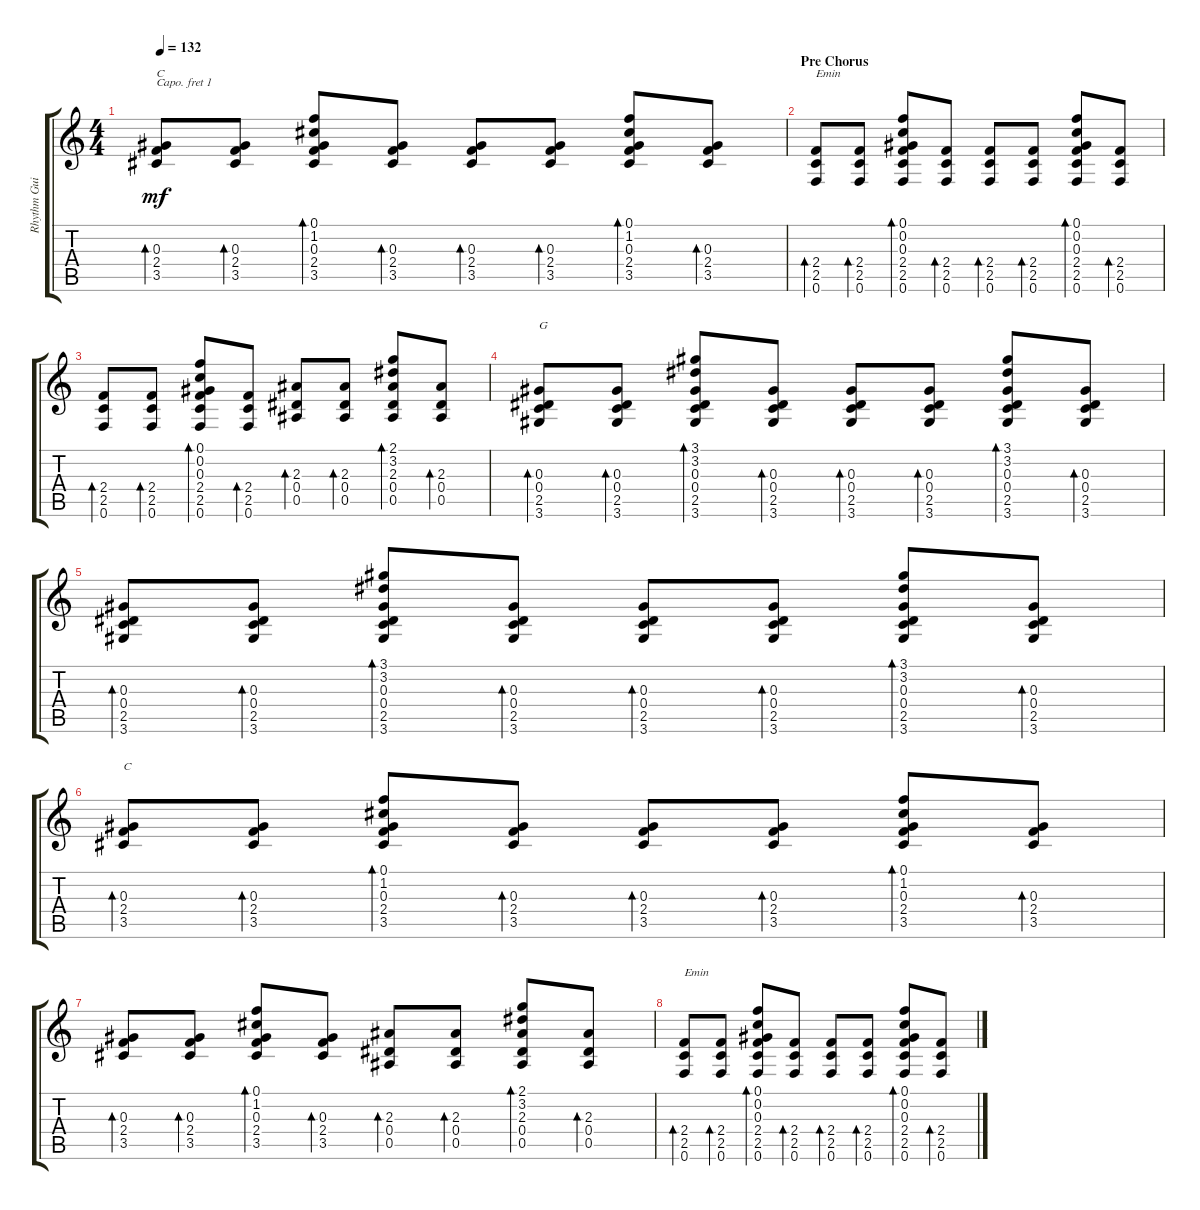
\track ("Rhythm Guitar" "Rhythm Gui") {instrument acousticguitarsteel}
\staff {score tabs}
\capo 1
\tuning (E4 B3 G3 D3 A2 E2) {hide}
\ts (4 4)
\tempo 132
\clef g2
\ks c
(0.3 2.4 3.5).8{bd 30 txt "C" dy mf} (0.3 2.4 3.5).8{bd 30} (0.1 1.2 0.3 2.4 3.5).8{bd 30} (0.3 2.4 3.5).8{bd 30} (0.3 2.4 3.5).8{bd 30} (0.3 2.4 3.5).8{bd 30} (0.1 1.2 0.3 2.4 3.5).8{bd 30} (0.3 2.4 3.5).8{bd 30} |
\section ("" "Pre Chorus")
(2.4 2.5 0.6).8{bd 30 txt "Emin"} (2.4 2.5 0.6).8{bd 30} (0.1 0.2 0.3 2.4 2.5 0.6).8{bd 30} (2.4 2.5 0.6).8{bd 30} (2.4 2.5 0.6).8{bd 30} (2.4 2.5 0.6).8{bd 30} (0.1 0.2 0.3 2.4 2.5 0.6).8{bd 30} (2.4 2.5 0.6).8{bd 30} |
(2.4 2.5 0.6).8{bd 30} (2.4 2.5 0.6).8{bd 30} (0.1 0.2 0.3 2.4 2.5 0.6).8{bd 30} (2.4 2.5 0.6).8{bd 30} (2.3 0.4 0.5).8{bd 30} (2.3 0.4 0.5).8{bd 30} (2.1 3.2 2.3 0.4 0.5).8{bd 30} (2.3 0.4 0.5).8{bd 30} |
(0.3 0.4 2.5 3.6).8{bd 30 txt "G"} (0.3 0.4 2.5 3.6).8{bd 30} (3.1 3.2 0.3 0.4 2.5 3.6).8{bd 30} (0.3 0.4 2.5 3.6).8{bd 30} (0.3 0.4 2.5 3.6).8{bd 30} (0.3 0.4 2.5 3.6).8{bd 30} (3.1 3.2 0.3 0.4 2.5 3.6).8{bd 30} (0.3 0.4 2.5 3.6).8{bd 30} |
(0.3 0.4 2.5 3.6).8{bd 30} (0.3 0.4 2.5 3.6).8{bd 30} (3.1 3.2 0.3 0.4 2.5 3.6).8{bd 30} (0.3 0.4 2.5 3.6).8{bd 30} (0.3 0.4 2.5 3.6).8{bd 30} (0.3 0.4 2.5 3.6).8{bd 30} (3.1 3.2 0.3 0.4 2.5 3.6).8{bd 30} (0.3 0.4 2.5 3.6).8{bd 30} |
(0.3 2.4 3.5).8{bd 30 txt "C"} (0.3 2.4 3.5).8{bd 30} (0.1 1.2 0.3 2.4 3.5).8{bd 30} (0.3 2.4 3.5).8{bd 30} (0.3 2.4 3.5).8{bd 30} (0.3 2.4 3.5).8{bd 30} (0.1 1.2 0.3 2.4 3.5).8{bd 30} (0.3 2.4 3.5).8{bd 30} |
(0.3 2.4 3.5).8{bd 30} (0.3 2.4 3.5).8{bd 30} (0.1 1.2 0.3 2.4 3.5).8{bd 30} (0.3 2.4 3.5).8{bd 30} (2.3 0.4 0.5).8{bd 30} (2.3 0.4 0.5).8{bd 30} (2.1 3.2 2.3 0.4 0.5).8{bd 30} (2.3 0.4 0.5).8{bd 30} |
(2.4 2.5 0.6).8{bd 30 txt "Emin"} (2.4 2.5 0.6).8{bd 30} (0.1 0.2 0.3 2.4 2.5 0.6).8{bd 30} (2.4 2.5 0.6).8{bd 30} (2.4 2.5 0.6).8{bd 30} (2.4 2.5 0.6).8{bd 30} (0.1 0.2 0.3 2.4 2.5 0.6).8{bd 30} (2.4 2.5 0.6).8{bd 30}
